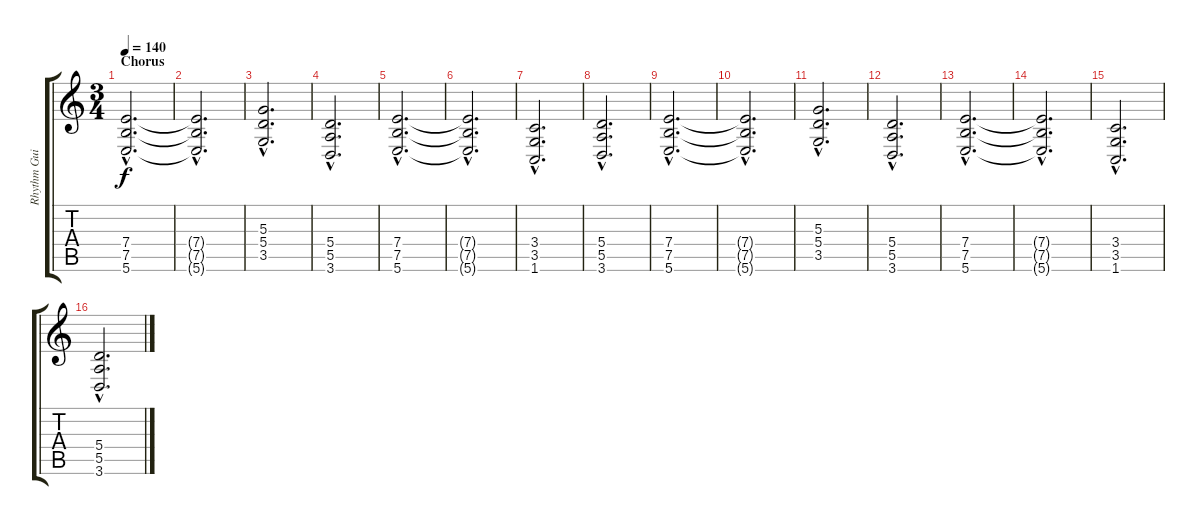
\track ("Rhythm Guitar II" "Rhythm Gui") {instrument distortionguitar}
\staff {score tabs}
\tuning (B3 Gb3 D3 A2 E2 B1) {hide}
\ts (3 4)
\section ("" "Chorus")
\tempo 140
\clef g2
\ks c
(7.4{hac} 7.5{hac} 5.6{hac}).2{d dy f} |
(7.4{hac t} 7.5{hac t} 5.6{hac t}).2{d} |
(5.3{hac} 5.4{hac} 3.5{hac}).2{d} |
(5.4{hac} 5.5{hac} 3.6{hac}).2{d} |
(7.4{hac} 7.5{hac} 5.6{hac}).2{d} |
(7.4{hac t} 7.5{hac t} 5.6{hac t}).2{d} |
(3.4{hac} 3.5{hac} 1.6{hac}).2{d} |
(5.4{hac} 5.5{hac} 3.6{hac}).2{d} |
(7.4{hac} 7.5{hac} 5.6{hac}).2{d} |
(7.4{hac t} 7.5{hac t} 5.6{hac t}).2{d} |
(5.3{hac} 5.4{hac} 3.5{hac}).2{d} |
(5.4{hac} 5.5{hac} 3.6{hac}).2{d} |
(7.4{hac} 7.5{hac} 5.6{hac}).2{d} |
(7.4{hac t} 7.5{hac t} 5.6{hac t}).2{d} |
(3.4{hac} 3.5{hac} 1.6{hac}).2{d} |
(5.4{hac} 5.5{hac} 3.6{hac}).2{d}
